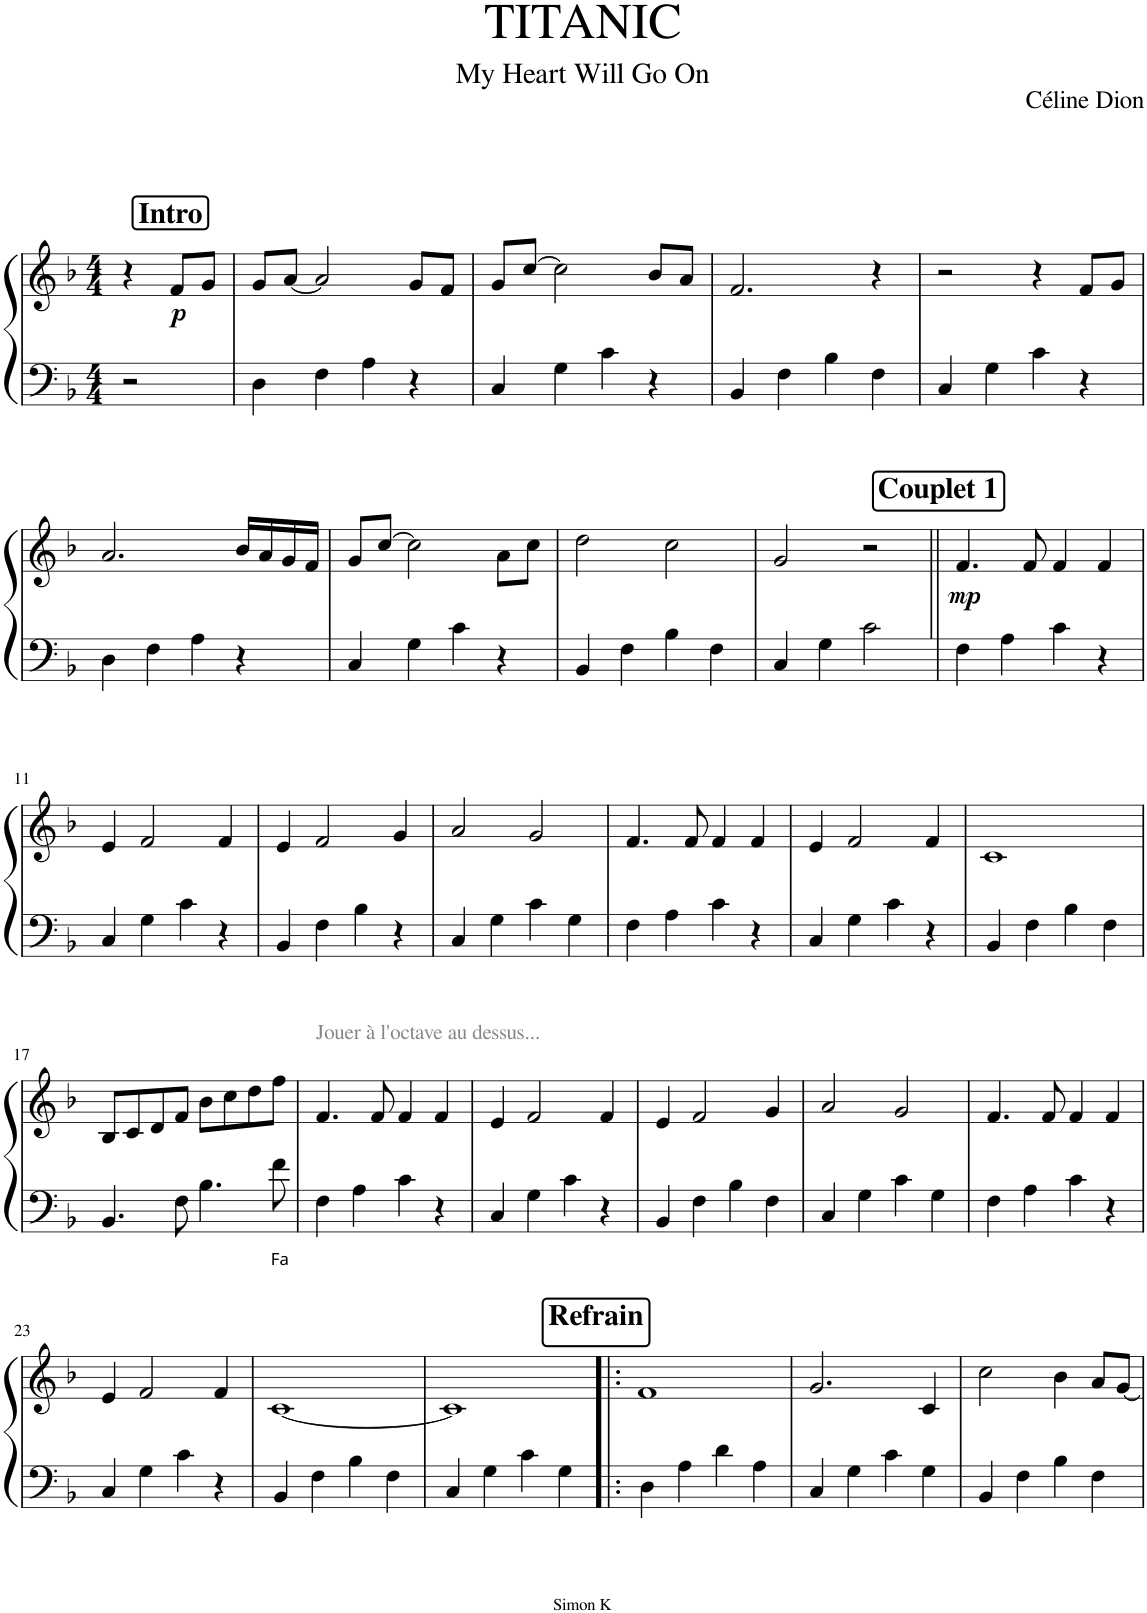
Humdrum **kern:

**kern	**kern	**dynam
*part1	*part1	*part1
*staff2	*staff1	*staff1/2
*I"Piano	*	*
*I'Pno.	*	*
*clefF4	*clefG2	*
*k[b-]	*k[b-]	*
*M4/4	*M4/4	*
!!LO:REH:place=s1:a:B:cj:fs=14:t=Intro:qo=1
=1	=1	=1
2r	4r	.
!	!	!LO:DY:b
.	8f/L	p
.	8g/J	.
=2	=2	=2
4D\	8g/L	.
.	[8a/J	.
4F\	2a/]	.
4A\	.	.
4r	8g/L	.
.	8f/J	.
=3	=3	=3
4C/	8g/L	.
.	[8cc/J	.
4G\	2cc\]	.
4c\	.	.
4r	8b-/L	.
.	8a/J	.
=4	=4	=4
4BB-/	2.f/	.
4F\	.	.
4B-\	.	.
4F\	4r	.
=5	=5	=5
4C/	2r	.
4G\	.	.
4c\	4r	.
4r	8f/L	.
.	8g/J	.
!!LO:LB:g=z
=6	=6	=6
4D\	2.a/	.
4F\	.	.
4A\	.	.
4r	16b-/LL	.
.	16a/	.
.	16g/	.
.	16f/JJ	.
=7	=7	=7
4C/	8g/L	.
.	[8cc/J	.
4G\	2cc\]	.
4c\	.	.
4r	8a\L	.
.	8cc\J	.
=8	=8	=8
4BB-/	2dd\	.
4F\	.	.
4B-\	2cc\	.
4F\	.	.
=9	=9	=9
4C/	2g/	.
4G\	.	.
2c\	2r	.
!!LO:REH:place=s1:a:B:cj:fs=14:t=Couplet 1
=10||	=10||	=10||
!	!	!LO:DY:b
4F\	4.f/	mp
4A\	.	.
.	8f/	.
4c\	4f/	.
4r	4f/	.
!!LO:LB:g=z
=11	=11	=11
4C/	4e/	.
4G\	2f/	.
4c\	.	.
4r	4f/	.
=12	=12	=12
4BB-/	4e/	.
4F\	2f/	.
4B-\	.	.
4r	4g/	.
=13	=13	=13
4C/	2a/	.
4G\	.	.
4c\	2g/	.
4G\	.	.
=14	=14	=14
4F\	4.f/	.
4A\	.	.
.	8f/	.
4c\	4f/	.
4r	4f/	.
=15	=15	=15
4C/	4e/	.
4G\	2f/	.
4c\	.	.
4r	4f/	.
=16	=16	=16
4BB-/	1c	.
4F\	.	.
4B-\	.	.
4F\	.	.
!!LO:LB:g=z
=17	=17	=17
4.BB-/	8B-/L	.
.	8c/	.
.	8d/	.
8F\	8f/J	.
4.B-\	8b-\L	.
.	8cc\	.
.	8dd\	.
8f\	8ff\J	.
=18	=18	=18
!	!LO:TX:a:color=#868686:t=Jouer à l'octave au dessus...	!
4F\	4.f/	.
4A\	.	.
.	8f/	.
4c\	4f/	.
4r	4f/	.
=19	=19	=19
4C/	4e/	.
4G\	2f/	.
4c\	.	.
4r	4f/	.
=20	=20	=20
4BB-/	4e/	.
4F\	2f/	.
4B-\	.	.
4F\	4g/	.
=21	=21	=21
4C/	2a/	.
4G\	.	.
4c\	2g/	.
4G\	.	.
=22	=22	=22
4F\	4.f/	.
4A\	.	.
.	8f/	.
4c\	4f/	.
4r	4f/	.
!!LO:LB:g=z
=23	=23	=23
4C/	4e/	.
4G\	2f/	.
4c\	.	.
4r	4f/	.
=24	=24	=24
4BB-/	[1c	.
4F\	.	.
4B-\	.	.
4F\	.	.
=25	=25	=25
4C/	1c]	.
4G\	.	.
4c\	.	.
4G\	.	.
!!LO:REH:place=s1:a:t=
!!LO:REH:place=s1:a:B:cj:fs=14:t=Refrain
=26!|:	=26!|:	=26!|:
4D\	1f	.
4A\	.	.
4d\	.	.
4A\	.	.
=27	=27	=27
4C/	2.g/	.
4G\	.	.
4c\	.	.
4G\	4c/	.
=28	=28	=28
4BB-/	2cc\	.
4F\	.	.
4B-\	4b-\	.
4F\	8a/L	.
.	[8g/J	.
=	=	=
*-	*-	*-
